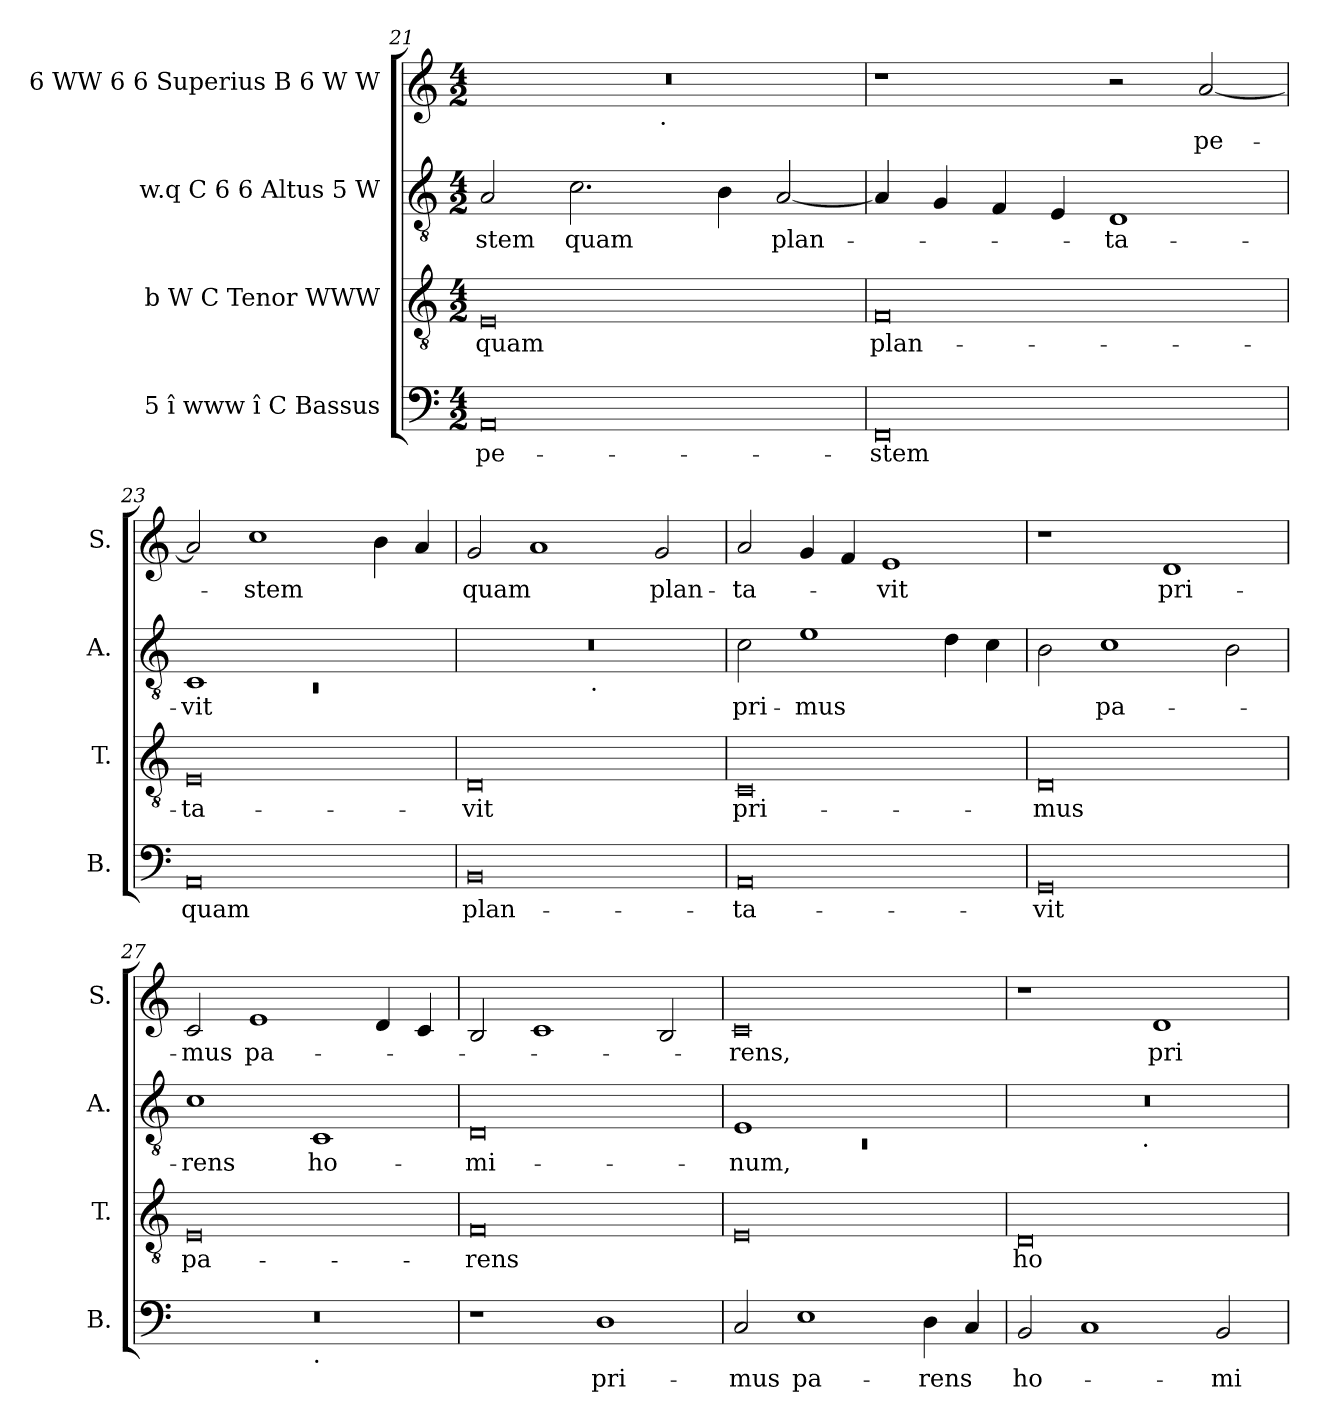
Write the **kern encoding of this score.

**kern	**text	**kern	**text	**kern	**text	**kern	**text
*part4	*part4	*part3	*part3	*part2	*part2	*part1	*part1
*staff4	*staff4	*staff3	*staff3	*staff2	*staff2	*staff1	*staff1
*I"5 î www î C Bassus	*	*I"b W C Tenor WWW	*	*I"w.q C 6 6 Altus 5 W	*	*I"6 WW 6 6 Superius B 6 W W	*
*I'B.	*	*I'T.	*	*I'A.	*	*I'S.	*
*clefF4	*	*clefGv2	*	*clefGv2	*	*clefG2	*
*k[]	*	*k[]	*	*k[]	*	*k[]	*
*C:	*	*C:	*	*C:	*	*C:	*
*M4/2	*	*M4/2	*	*M4/2	*	*M4/2	*
=21	=21	=21	=21	=21	=21	=21	=21
!	!LO:LY:b	!	!LO:LY:b	!	!LO:LY:b	!	!
*	*	*	*	*	*	*^	*
0AA	pe-	0E	quam	2A/	-stem	0r	1ryy	.
!	!	!	!	!	!LO:LY:b	!	!	!
.	.	.	.	2.c\	quam	.	.	.
!	!	!	!	!	!	!	!LO:TX:b:t=.	!
.	.	.	.	.	.	.	1ryy	.
.	.	.	.	4B\	.	.	.	.
!	!	!	!	!	!LO:LY:b	!	!	!
.	.	.	.	[<2A/	plan-	.	.	.
=22	=22	=22	=22	=22	=22	=22	=22	=22
!	!LO:LY:b	!	!LO:LY:b	!	!	!	!	!
*	*	*	*	*	*	*v	*v	*
0FF	-stem	0F	plan-	4A/]	.	1r	.
.	.	.	.	4G/	.	.	.
.	.	.	.	4F/	.	.	.
.	.	.	.	4E/	.	.	.
!	!	!	!	!	!LO:LY:b	!	!
.	.	.	.	1D	-ta-	2r	.
!	!	!	!	!	!	!	!LO:LY:b
.	.	.	.	.	.	[<2a/	pe-
=23	=23	=23	=23	=23	=23	=23	=23
*	*	*	*	*^	*	*	*
!	!LO:LY:b	!	!LO:LY:b:rj	!	!LO:N:vis=1	!LO:LY:b	!	!
0AA	quam	0E	-ta-	1C	0rC	-vit	2a/]	.
!	!	!	!	!	!	!	!	!LO:LY:b
.	.	.	.	.	.	.	1cc	-stem
.	.	.	.	1ryy	.	.	.	.
.	.	.	.	.	.	.	4b\	.
.	.	.	.	.	.	.	4a/	.
=24	=24	=24	=24	=24	=24	=24	=24	=24
!	!LO:LY:b	!	!LO:LY:b	!	!	!	!	!LO:LY:b
0BB	plan-	0D	-vit	0r	2ryy	.	2g/	quam
.	.	.	.	.	4...ryy	.	1a	.
!	!	!	!	!	!LO:TX:b:t=.	!	!	!
.	.	.	.	.	1ryy	.	.	.
!	!	!	!	!	!	!	!	!LO:LY:b
.	.	.	.	.	.	.	2g/	plan-
.	.	.	.	.	32ryy	.	.	.
!!LO:PB:g=z
=25	=25	=25	=25	=25	=25	=25	=25	=25
!	!LO:LY:b:rj	!	!LO:LY:b	!	!	!LO:LY:b	!	!LO:LY:b
*	*	*	*	*v	*v	*	*	*
0AA	-ta-	0C	pri-	2c\	pri-	2a/	-ta-
!	!	!	!	!	!LO:LY:b	!	!
.	.	.	.	1e	-mus	4g/	.
.	.	.	.	.	.	4f/	.
!	!	!	!	!	!	!	!LO:LY:b
.	.	.	.	.	.	1e	-vit
.	.	.	.	4d\	.	.	.
.	.	.	.	4c\	.	.	.
=26	=26	=26	=26	=26	=26	=26	=26
!	!LO:LY:b	!	!LO:LY:b	!	!	!	!
0GG	-vit	0D	-mus	2B\	.	1r	.
!	!	!	!	!	!LO:LY:b	!	!
.	.	.	.	1c	pa-	.	.
!	!	!	!	!	!	!	!LO:LY:b
.	.	.	.	.	.	1d	pri-
.	.	.	.	2B\	.	.	.
=27	=27	=27	=27	=27	=27	=27	=27
!	!	!	!LO:LY:b	!	!LO:LY:b	!	!LO:LY:b
*^	*	*	*	*	*	*	*
0r	1ryy	.	0E	pa-	1c	-rens	2c/	-mus
!	!	!	!	!	!	!	!	!LO:LY:b
.	.	.	.	.	.	.	1e	pa-
!	!LO:TX:b:t=.	!	!	!	!	!	!	!
!	!	!	!	!	!	!LO:LY:b	!	!
.	1ryy	.	.	.	1C	ho-	.	.
.	.	.	.	.	.	.	4d/	.
.	.	.	.	.	.	.	4c/	.
=28	=28	=28	=28	=28	=28	=28	=28	=28
!	!	!	!	!LO:LY:b	!	!LO:LY:b	!	!
*v	*v	*	*	*	*	*	*	*
1r	.	0F	-rens	0D	-mi-	2B/	.
.	.	.	.	.	.	1c	.
!	!LO:LY:b	!	!	!	!	!	!
1D	pri-	.	.	.	.	.	.
.	.	.	.	.	.	2B/	.
=29	=29	=29	=29	=29	=29	=29	=29
*	*	*	*	*^	*	*	*
!	!LO:LY:b	!	!	!	!LO:N:vis=1	!LO:LY:b	!	!LO:LY:b
2C/	-mus	0E	.	1E	0rC	-num,	0c	-rens,
!	!LO:LY:b	!	!	!	!	!	!	!
1E	pa-	.	.	.	.	.	.	.
.	.	.	.	1ryy	.	.	.	.
!	!LO:LY:b	!	!	!	!	!	!	!
4D\	-rens	.	.	.	.	.	.	.
4C/	.	.	.	.	.	.	.	.
=30	=30	=30	=30	=30	=30	=30	=30	=30
!	!LO:LY:b	!	!LO:LY:b	!	!	!	!	!
2BB/	ho-	0D	ho-	0r	2ryy	.	1r	.
1C	.	.	.	.	4...ryy	.	.	.
!	!	!	!	!	!LO:TX:b:t=.	!	!	!
.	.	.	.	.	1ryy	.	.	.
!	!	!	!	!	!	!	!	!LO:LY:b
.	.	.	.	.	.	.	1d	pri-
!	!LO:LY:b	!	!	!	!	!	!	!
2BB/	-mi-	.	.	.	.	.	.	.
.	.	.	.	.	32ryy	.	.	.
*	*	*	*	*v	*v	*	*	*
=	=	=	=	=	=	=	=
*-	*-	*-	*-	*-	*-	*-	*-
